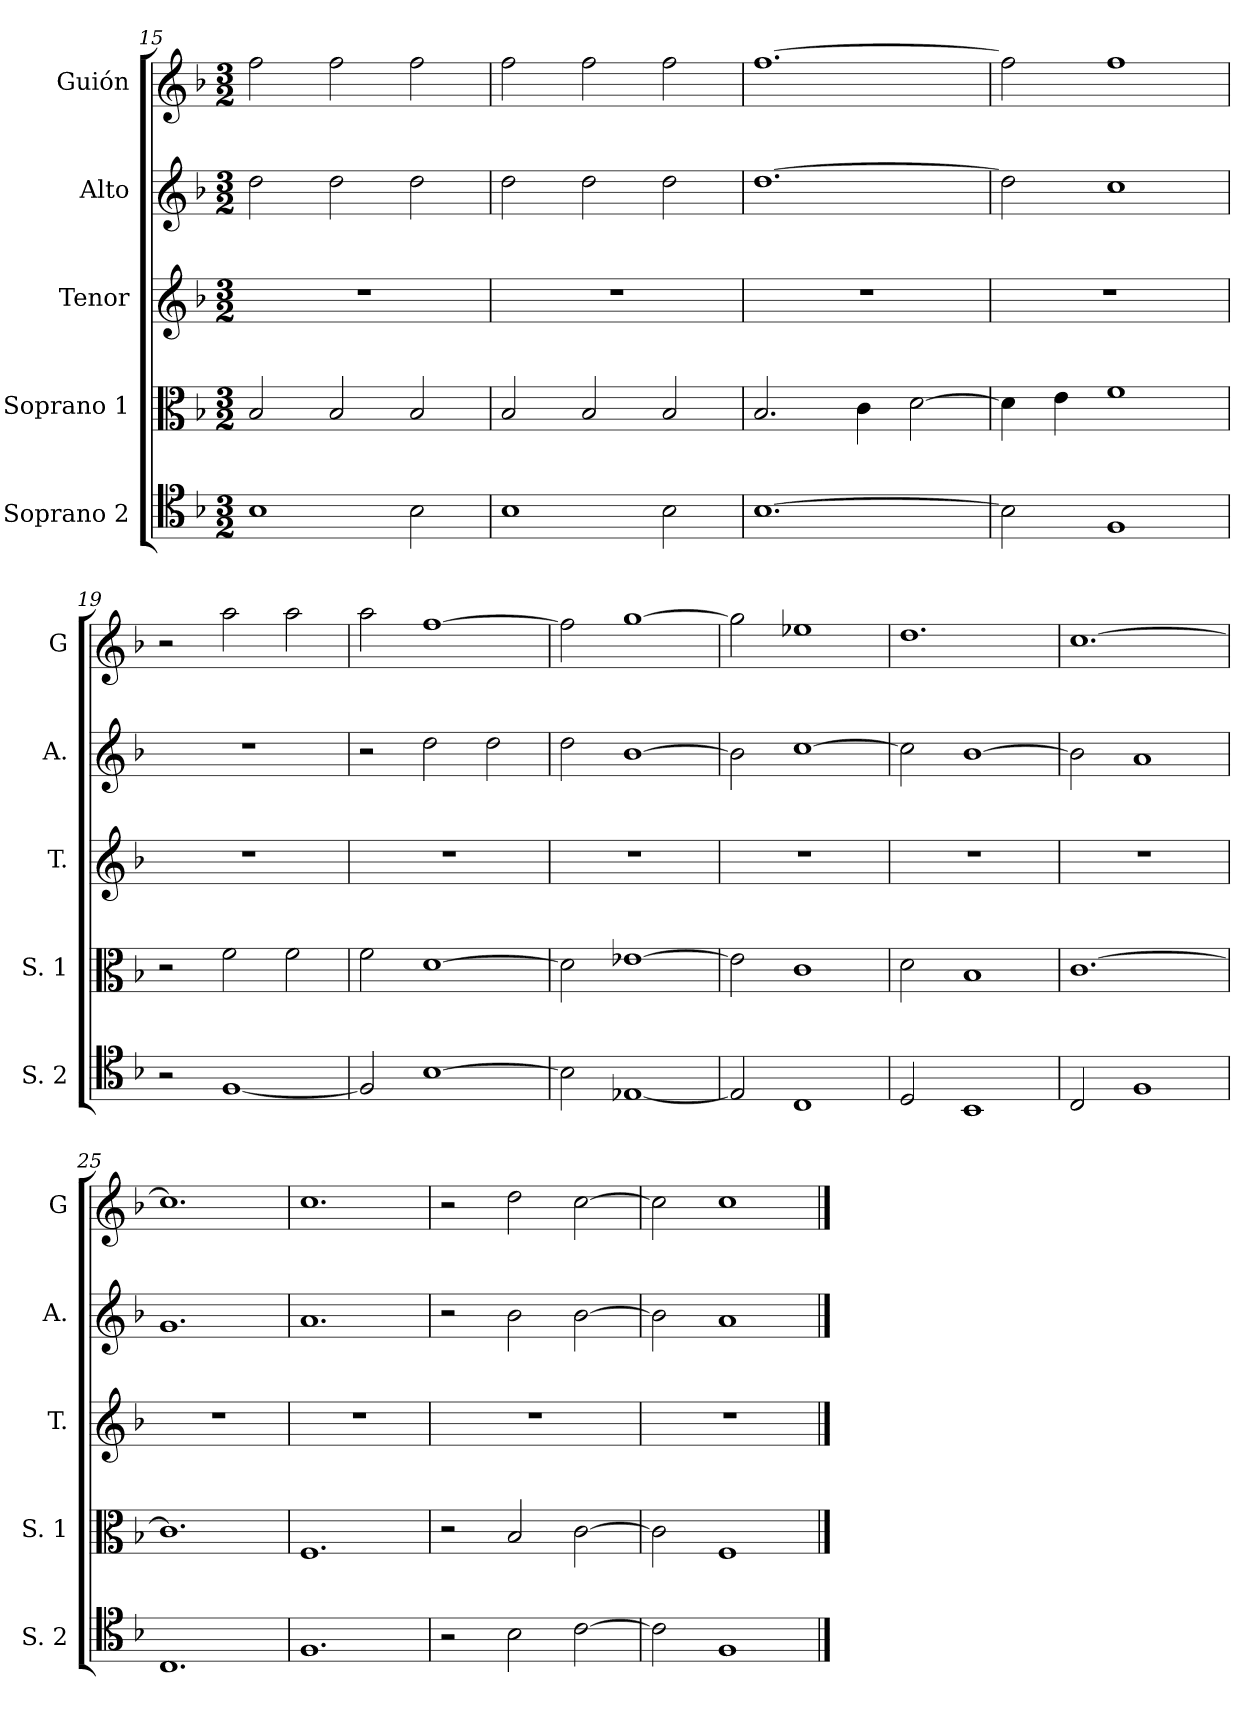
**kern	**kern	**kern	**kern	**kern
*part5	*part4	*part3	*part2	*part1
*staff5	*staff4	*staff3	*staff2	*staff1
*I"Soprano 2	*I"Soprano 1	*I"Tenor	*I"Alto	*I"Guión
*I'S. 2	*I'S. 1	*I'T.	*I'A.	*I'G
*clefC4	*clefC3	*clefG2	*clefG2	*clefG2
*k[b-]	*k[b-]	*k[b-]	*k[b-]	*k[b-]
*M3/2	*M3/2	*M3/2	*M3/2	*M3/2
=15	=15	=15	=15	=15
1B-	2B-	1.r	2dd	2ff
.	2B-	.	2dd	2ff
2B-	2B-	.	2dd	2ff
=16	=16	=16	=16	=16
1B-	2B-	1.r	2dd	2ff
.	2B-	.	2dd	2ff
2B-	2B-	.	2dd	2ff
=17	=17	=17	=17	=17
[1.B-	2.B-	1.r	[1.dd	[1.ff
.	4c	.	.	.
.	[2d	.	.	.
=18	=18	=18	=18	=18
2B-]	4d]	1.r	2dd]	2ff]
.	4e	.	.	.
1F	1f	.	1cc	1ff
=19	=19	=19	=19	=19
2r	2r	1.r	1.r	2r
[1F	2f	.	.	2aa
.	2f	.	.	2aa
=20	=20	=20	=20	=20
2F]	2f	1.r	2r	2aa
[1B-	[1d	.	2dd	[1ff
.	.	.	2dd	.
!!LO:LB:g=z
=21	=21	=21	=21	=21
2B-]	2d]	1.r	2dd	2ff]
[1E-X	[1e-X	.	[1b-	[1gg
=22	=22	=22	=22	=22
2E-]	2e-]	1.r	2b-]	2gg]
1C	1c	.	[1cc	1ee-X
=23	=23	=23	=23	=23
2D	2d	1.r	2cc]	1.dd
1BB-	1B-	.	[1b-	.
=24	=24	=24	=24	=24
2C	[1.c	1.r	2b-]	[1.cc
1F	.	.	1a	.
=25	=25	=25	=25	=25
1.C	1.c]	1.r	1.g	1.cc]
=26	=26	=26	=26	=26
1.F	1.F	1.r	1.a	1.cc
=27	=27	=27	=27	=27
2r	2r	1.r	2r	2r
2B-	2B-	.	2b-	2dd
[2c	[2c	.	[2b-	[2cc
=28	=28	=28	=28	=28
2c]	2c]	1.r	2b-]	2cc]
1F	1F	.	1a	1cc
==	==	==	==	==
*-	*-	*-	*-	*-
